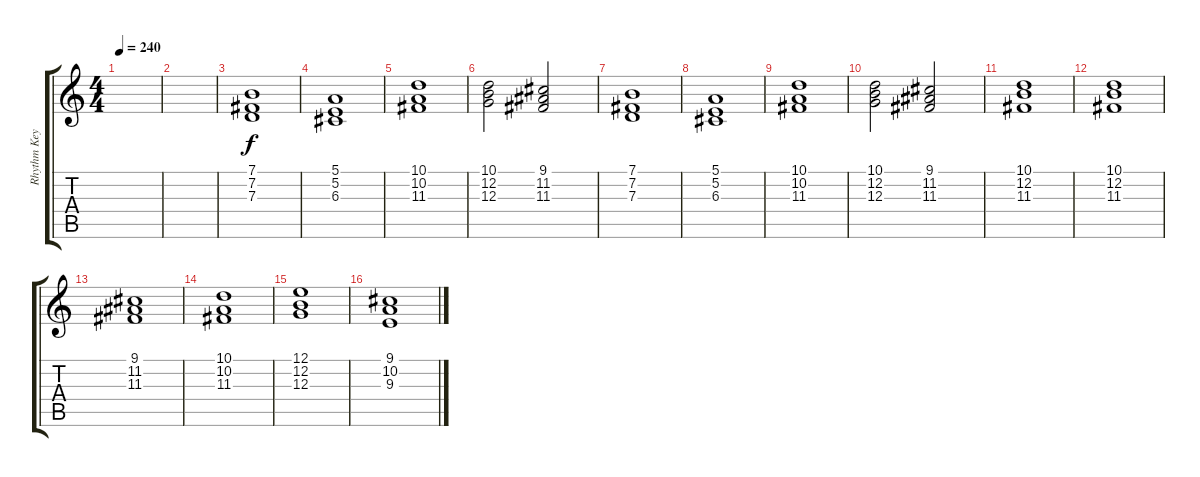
\track ("Rhythm Keyboard" "Rhythm Key") {instrument harpsichord}
\staff {score tabs}
\tuning (E4 B3 G3 D3 A2 E2) {hide}
\ts (4 4)
\tempo 240
\clef g2
\ks c
|
|
(7.1 7.2 7.3).1 |
(5.1 5.2 6.3).1 |
(10.1 10.2 11.3).1 |
(10.1 12.2 12.3).2 (9.1 11.2 11.3).2 |
(7.1 7.2 7.3).1 |
(5.1 5.2 6.3).1 |
(10.1 10.2 11.3).1 |
(10.1 12.2 12.3).2 (9.1 11.2 11.3).2 |
(10.1 12.2 11.3).1 |
(10.1 12.2 11.3).1 |
(9.1 11.2 11.3).1 |
(10.1 10.2 11.3).1 |
(12.1 12.2 12.3).1 |
(9.1 10.2 9.3).1
